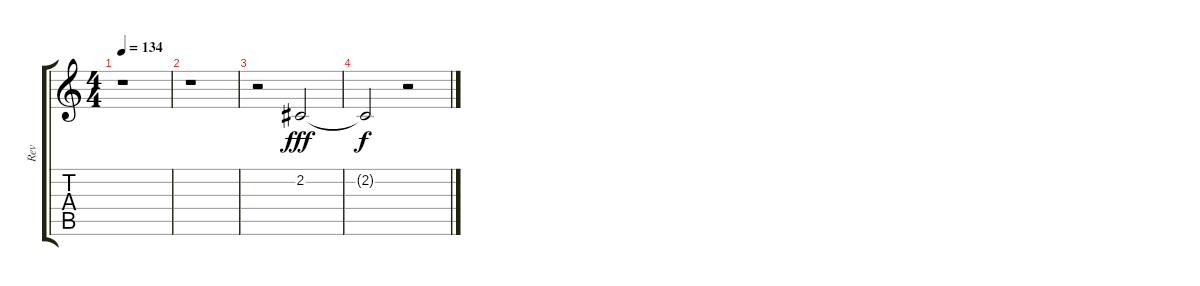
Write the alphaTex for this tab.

\track ("Rev" "Rev") {instrument reversecymbal}
\staff {score tabs}
\tuning (E4 B3 G3 D3 A2 E2) {hide}
\ts (4 4)
\tempo 134
\clef g2
\ks c
r.1{dy f} |
r.1 |
r.2 2.2.2{dy fff} |
2.2{t}.2{dy f} r.2
